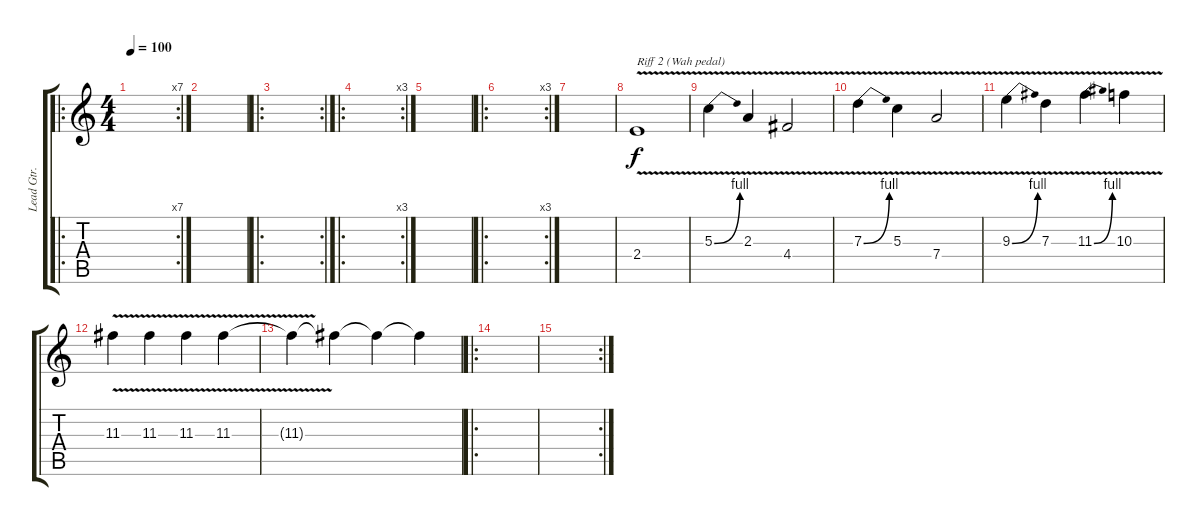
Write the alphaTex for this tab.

\track ("Lead Gtr." "Lead Gtr.") {instrument overdrivenguitar}
\staff {score tabs}
\tuning (E4 B3 G3 D3 A2 E2) {hide}
\ro
\rc 7
\ts (4 4)
\tempo 100
\clef g2
\ks c
|
|
\ro
\rc 2
|
\ro
\rc 3
|
|
\ro
\rc 3
|
|
2.4{v}.1{txt "Riff 2 (Wah pedal)"} |
5.3{be (bend 0 0 60 4) v}.4 2.3{v}.4 4.4{v}.2 |
7.3{be (bend 0 0 60 4) v}.4 5.3{v}.4 7.4{v}.2 |
9.3{be (bend 0 0 60 4) v}.4 7.3{v}.4 11.3{be (bend 0 0 60 4) v}.4 10.3{v}.4 |
11.3{v}.4{volume 12} 11.3{v}.4 11.3{v}.4 11.3{v}.4 |
11.3{t}.4{volume 10} 11.3{t}.4{volume 8} 11.3{t}.4{volume 6} 11.3{t}.4{volume 4} |
\ro
|
\rc 2
